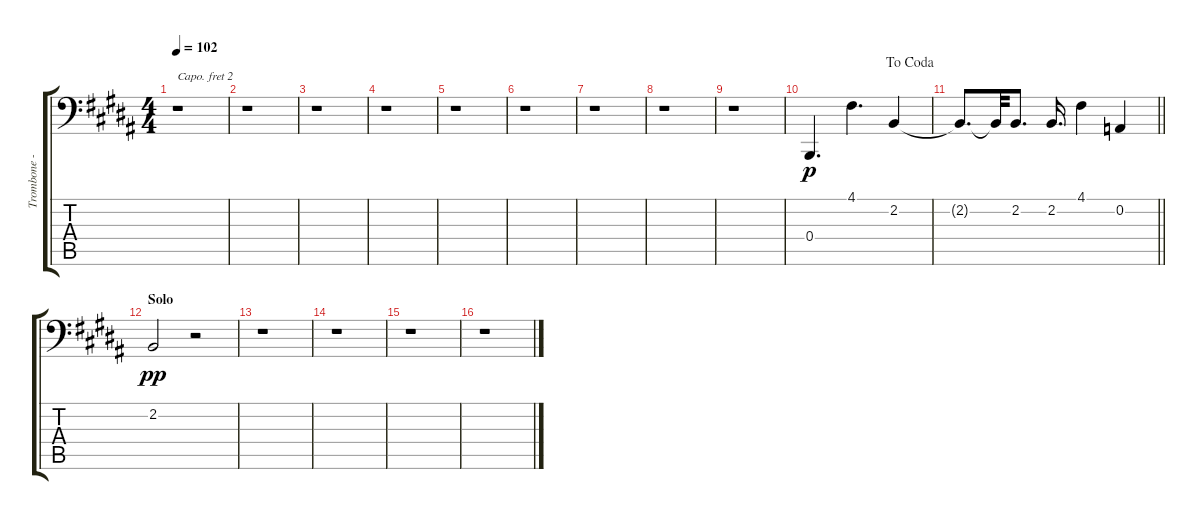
\track ("Trombone - Pankow" "Trombone -") {instrument trombone}
\staff {score tabs}
\capo 2
\tuning (C3 G2 D2 A1 E1 B0) {hide}
\ts (4 4)
\tempo 102
\clef f4
\ks g#minor
r.1{dy fff} |
r.1 |
\ks b
r.1 |
\ks g#minor
r.1 |
r.1 |
\ks b
r.1 |
r.1 |
\ks g#minor
r.1 |
r.1 |
\jump dacoda
\ks b
0.4.4{d dy p} 4.1.4{d} 2.2.4 |
\barLineRight lightlight
\ks g#minor
2.2{t}.8{d} 2.2{t}.32 2.2.8{d} 2.2.16{d} 4.1.4 0.2.4 |
\section ("" "Solo")
2.2.2{dy pp} r.2 |
\ks b
r.1 |
\ks g#minor
r.1 |
\ks b
r.1 |
\ks g#minor
r.1
